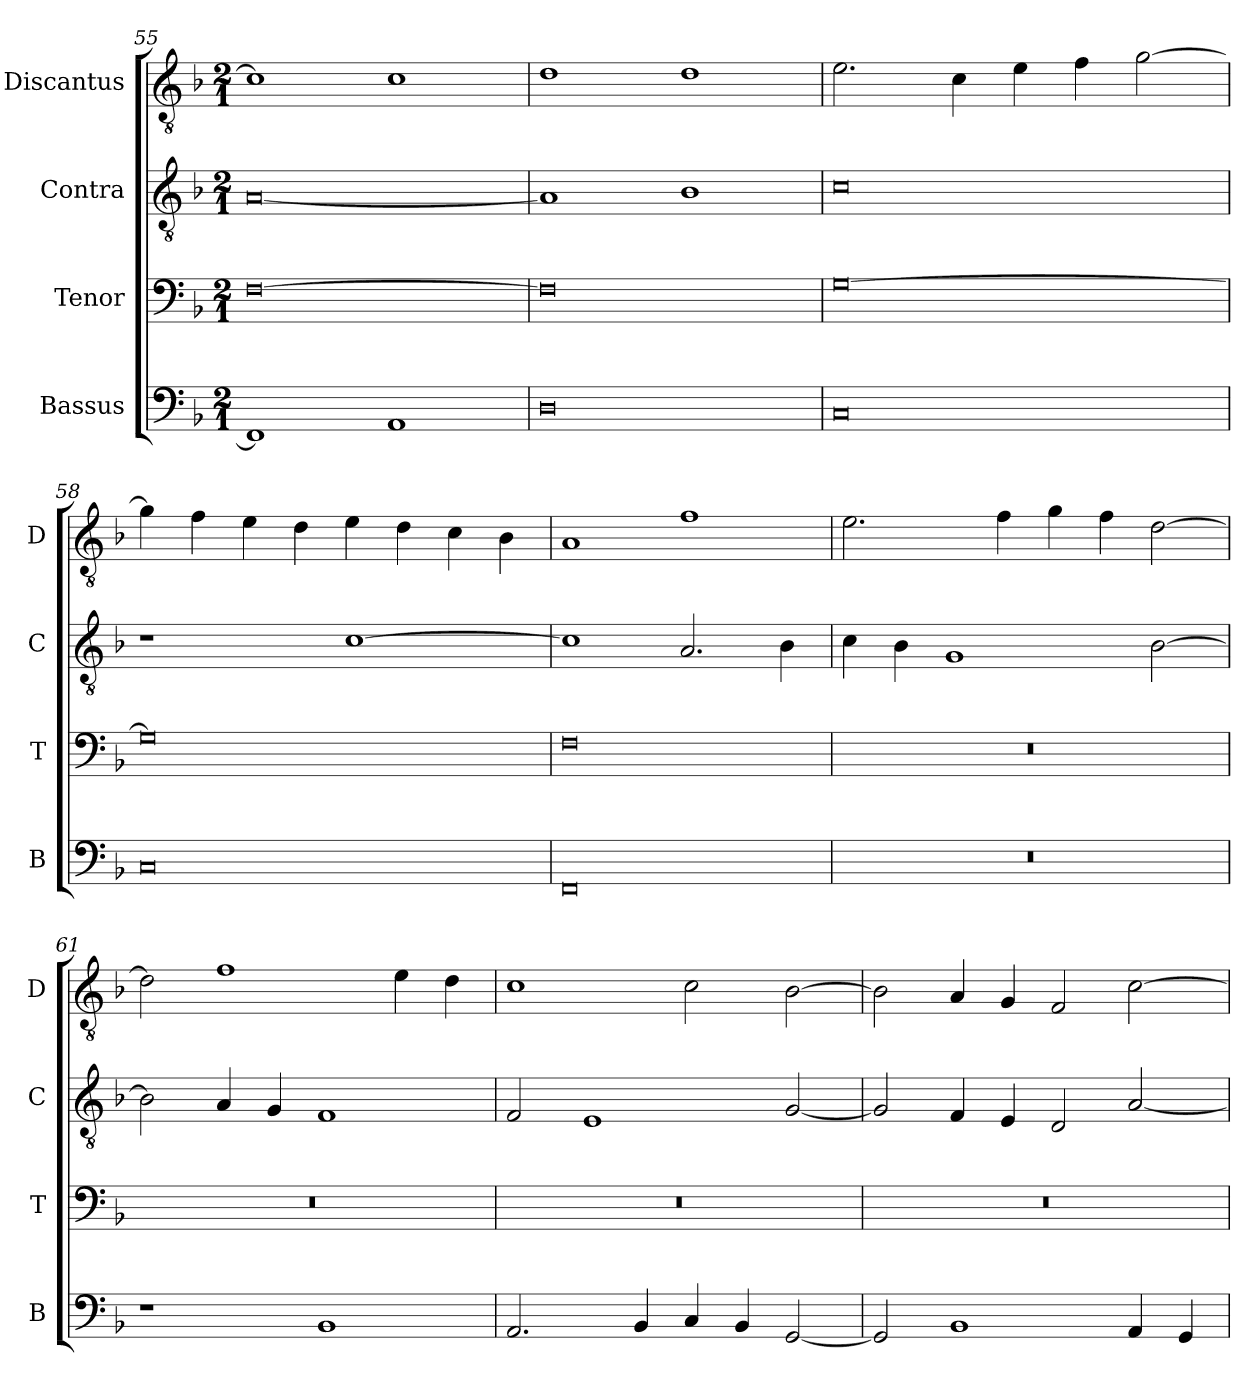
**kern	**kern	**kern	**kern
*part4	*part3	*part2	*part1
*staff4	*staff3	*staff2	*staff1
*I"Bassus	*I"Tenor	*I"Contra	*I"Discantus
*I'B	*I'T	*I'C	*I'D
*clefF4	*clefF4	*clefGv2	*clefGv2
*k[b-]	*k[b-]	*k[b-]	*k[b-]
*M2/1	*M2/1	*M2/1	*M2/1
=55	=55	=55	=55
1FF]	[0F	[0A	1c]
1AA	.	.	1c
=56	=56	=56	=56
0D	0F]	1A]	1d
.	.	1B-	1d
=57	=57	=57	=57
0C	[0G	0c	2.e\
.	.	.	4c\
.	.	.	4e\
.	.	.	4f\
.	.	.	[2g\
=58	=58	=58	=58
0C	0G]	1r	4g\]
.	.	.	4f\
.	.	.	4e\
.	.	.	4d\
.	.	[1c	4e\
.	.	.	4d\
.	.	.	4c\
.	.	.	4B-\
=59	=59	=59	=59
0FF	0F	1c]	1A
.	.	2.A/	1f
.	.	4B-\	.
=60	=60	=60	=60
0r	0r	4c\	2.e\
.	.	4B-\	.
.	.	1G	.
.	.	.	4f\
.	.	.	4g\
.	.	.	4f\
.	.	[2B-\	[2d\
=61	=61	=61	=61
1r	0r	2B-\]	2d\]
.	.	4A/	1f
.	.	4G/	.
1BB-	.	1F	.
.	.	.	4e\
.	.	.	4d\
=62	=62	=62	=62
2.AA/	0r	2F/	1c
.	.	1E	.
4BB-/	.	.	.
4C/	.	.	2c\
4BB-/	.	.	.
[2GG/	.	[2G/	[2B-\
=63	=63	=63	=63
2GG/]	0r	2G/]	2B-\]
1BB-	.	4F/	4A/
.	.	4E/	4G/
.	.	2D/	2F/
4AA/	.	[2A/	[2c\
4GG/	.	.	.
=	=	=	=
*-	*-	*-	*-
